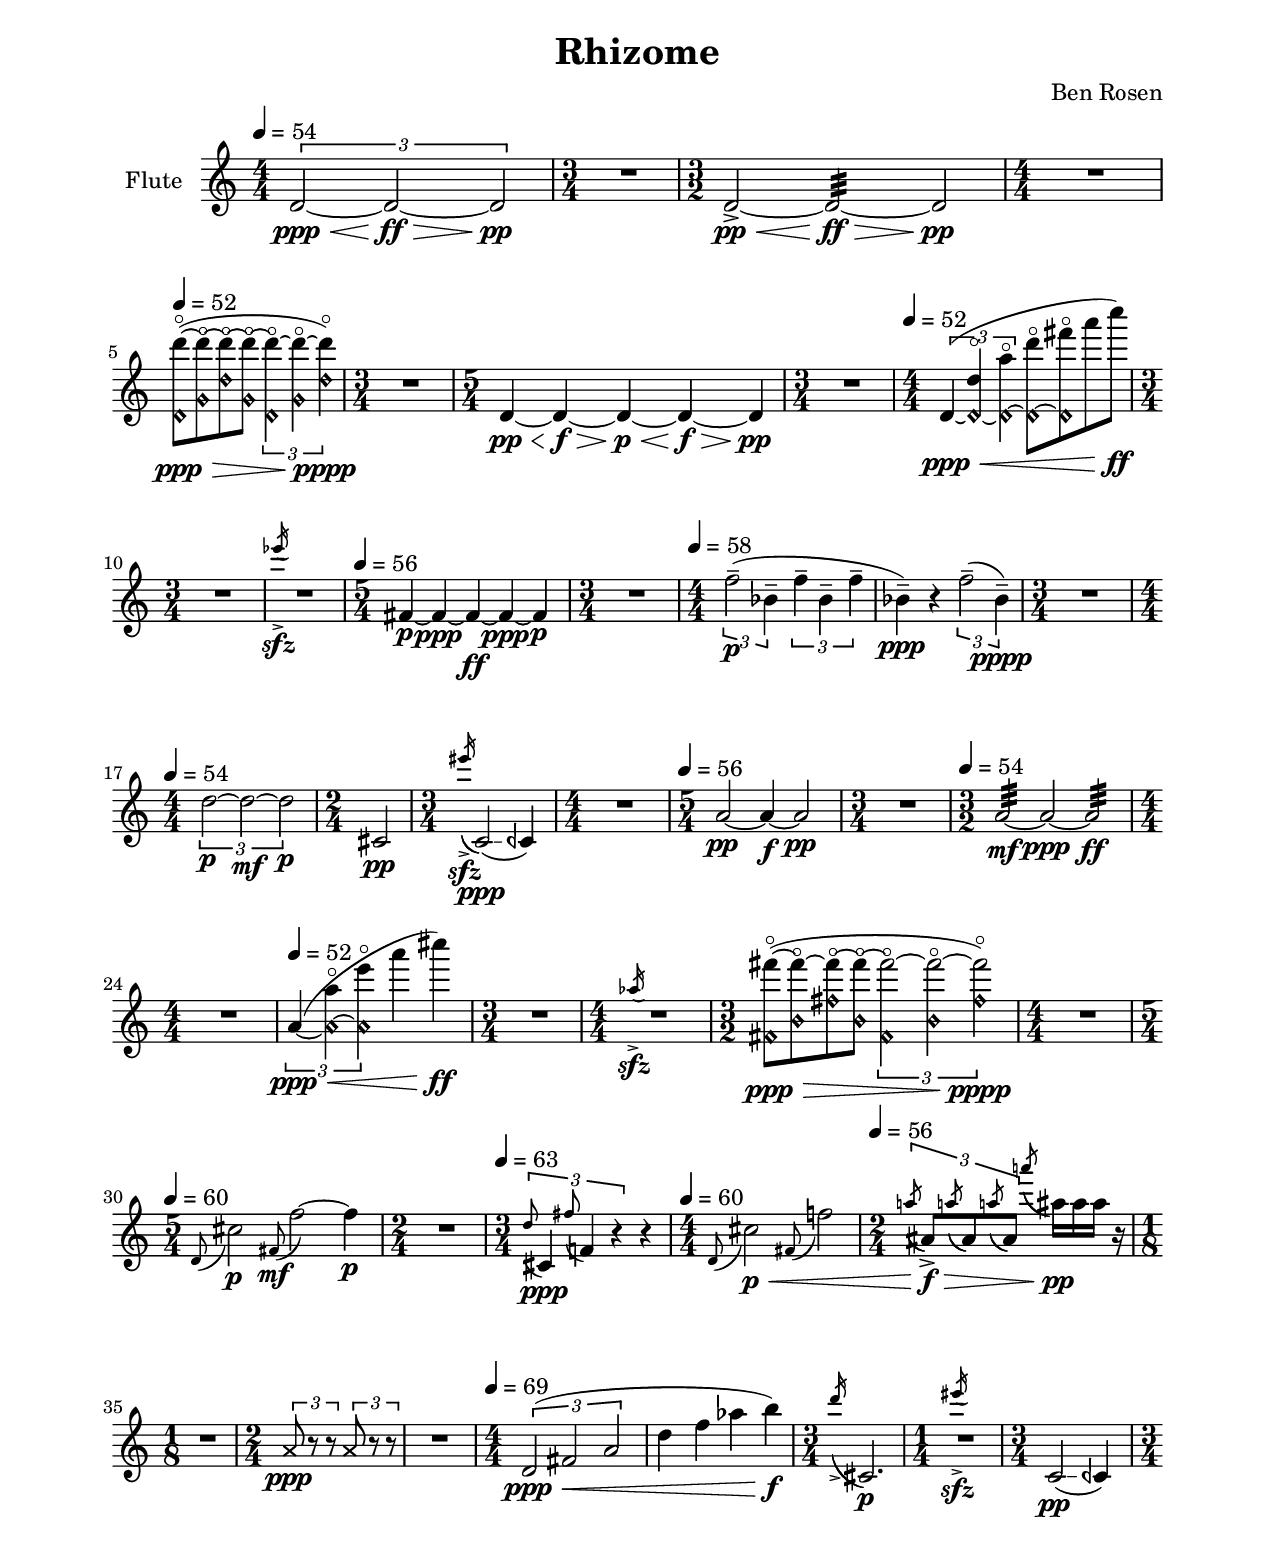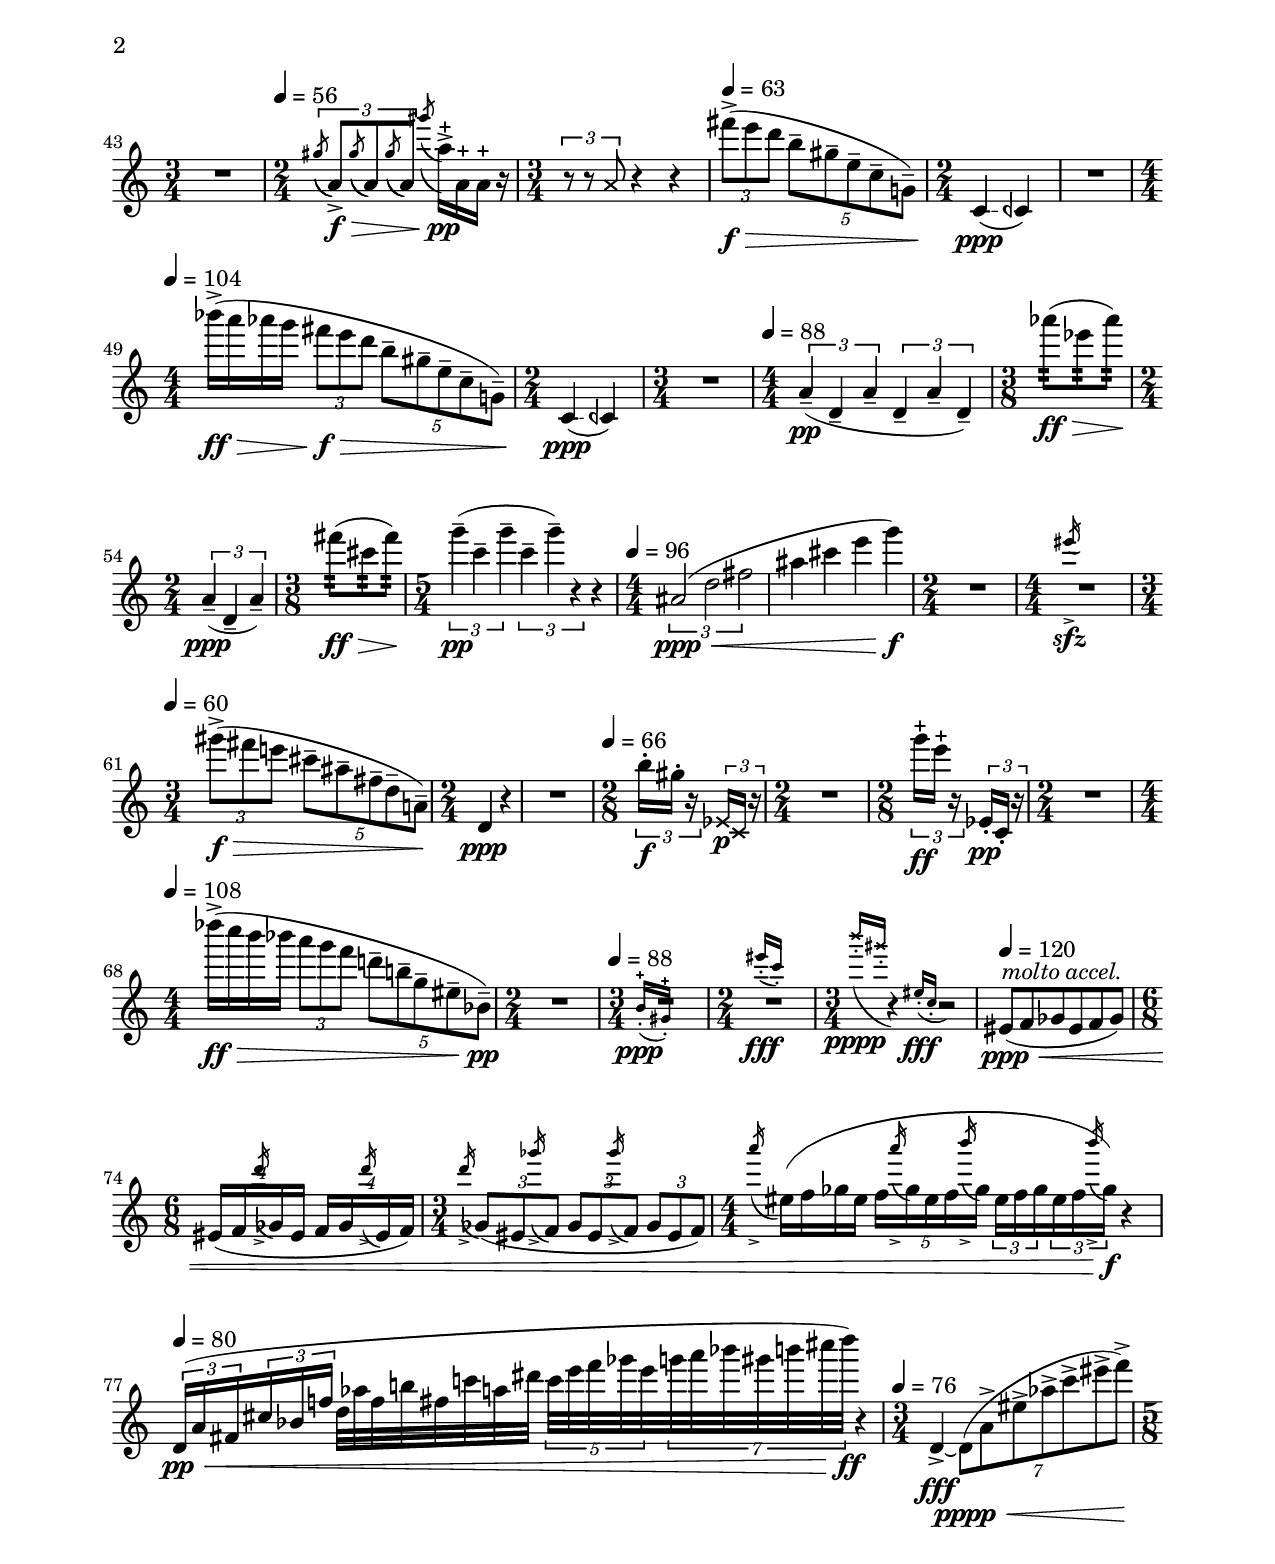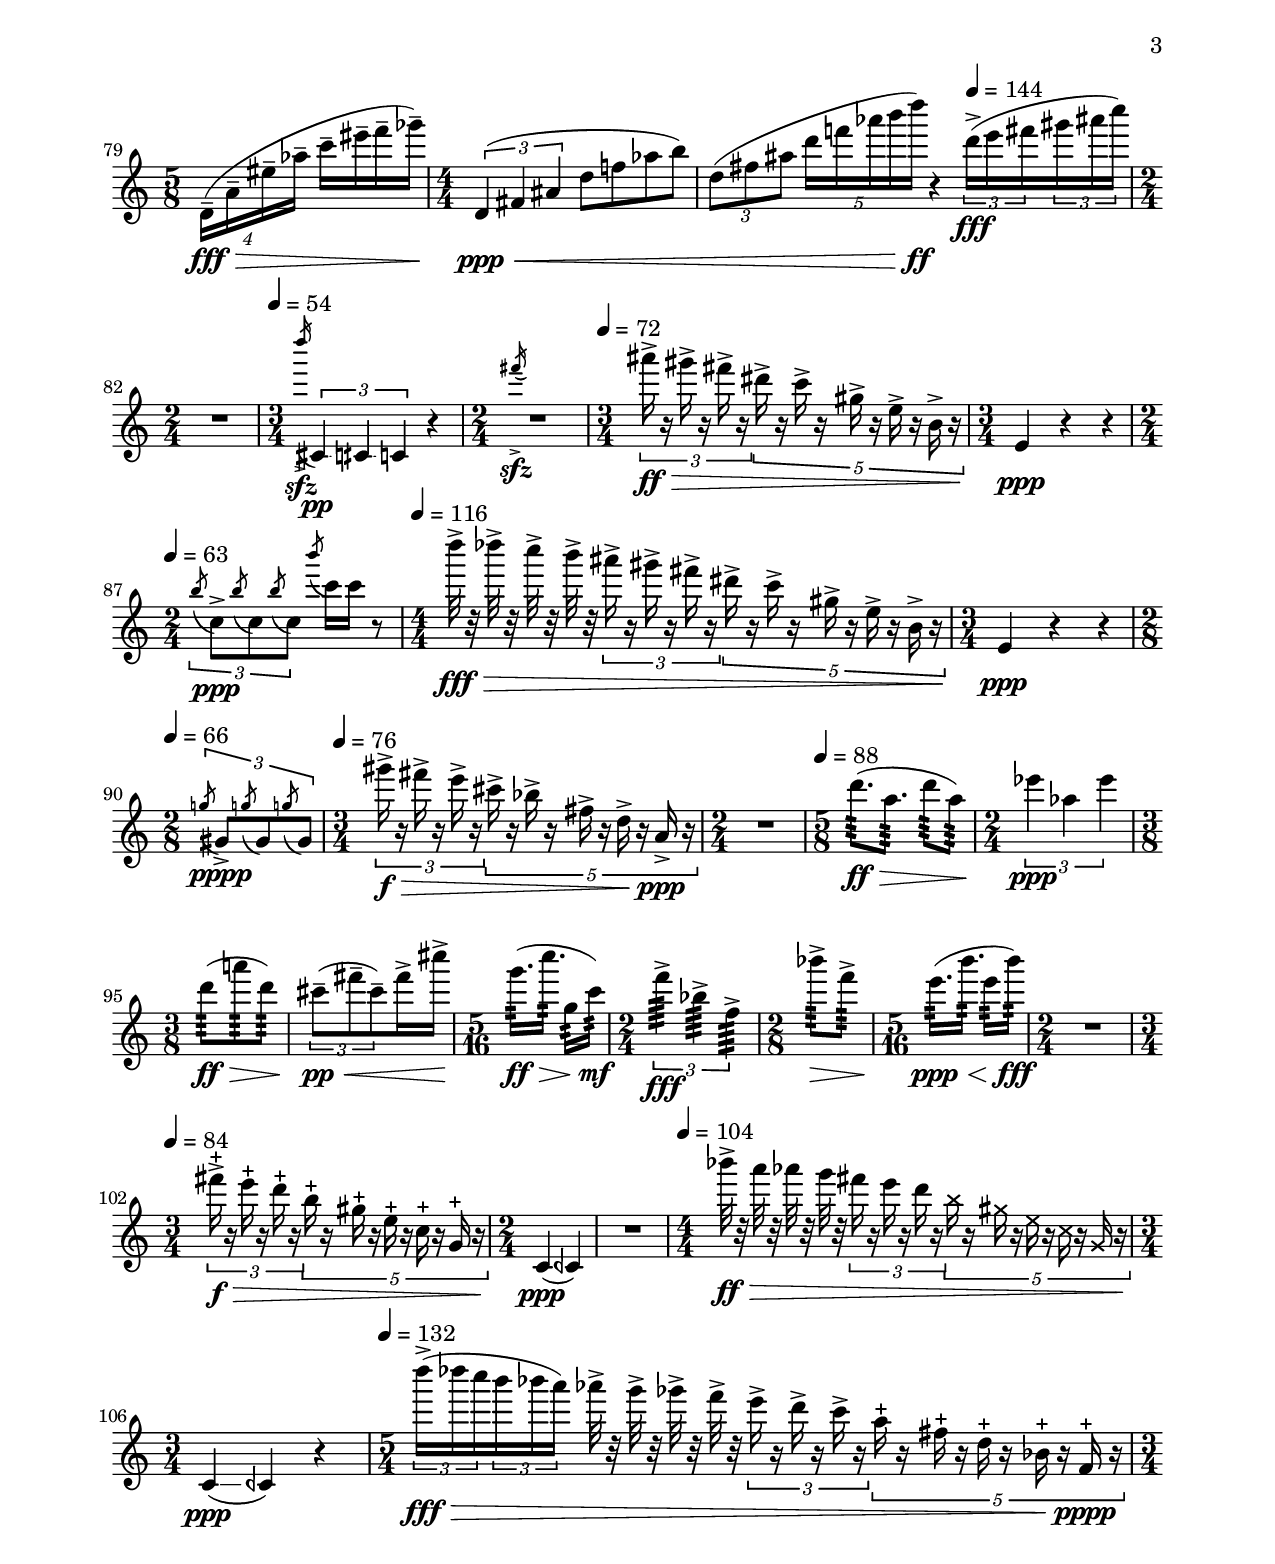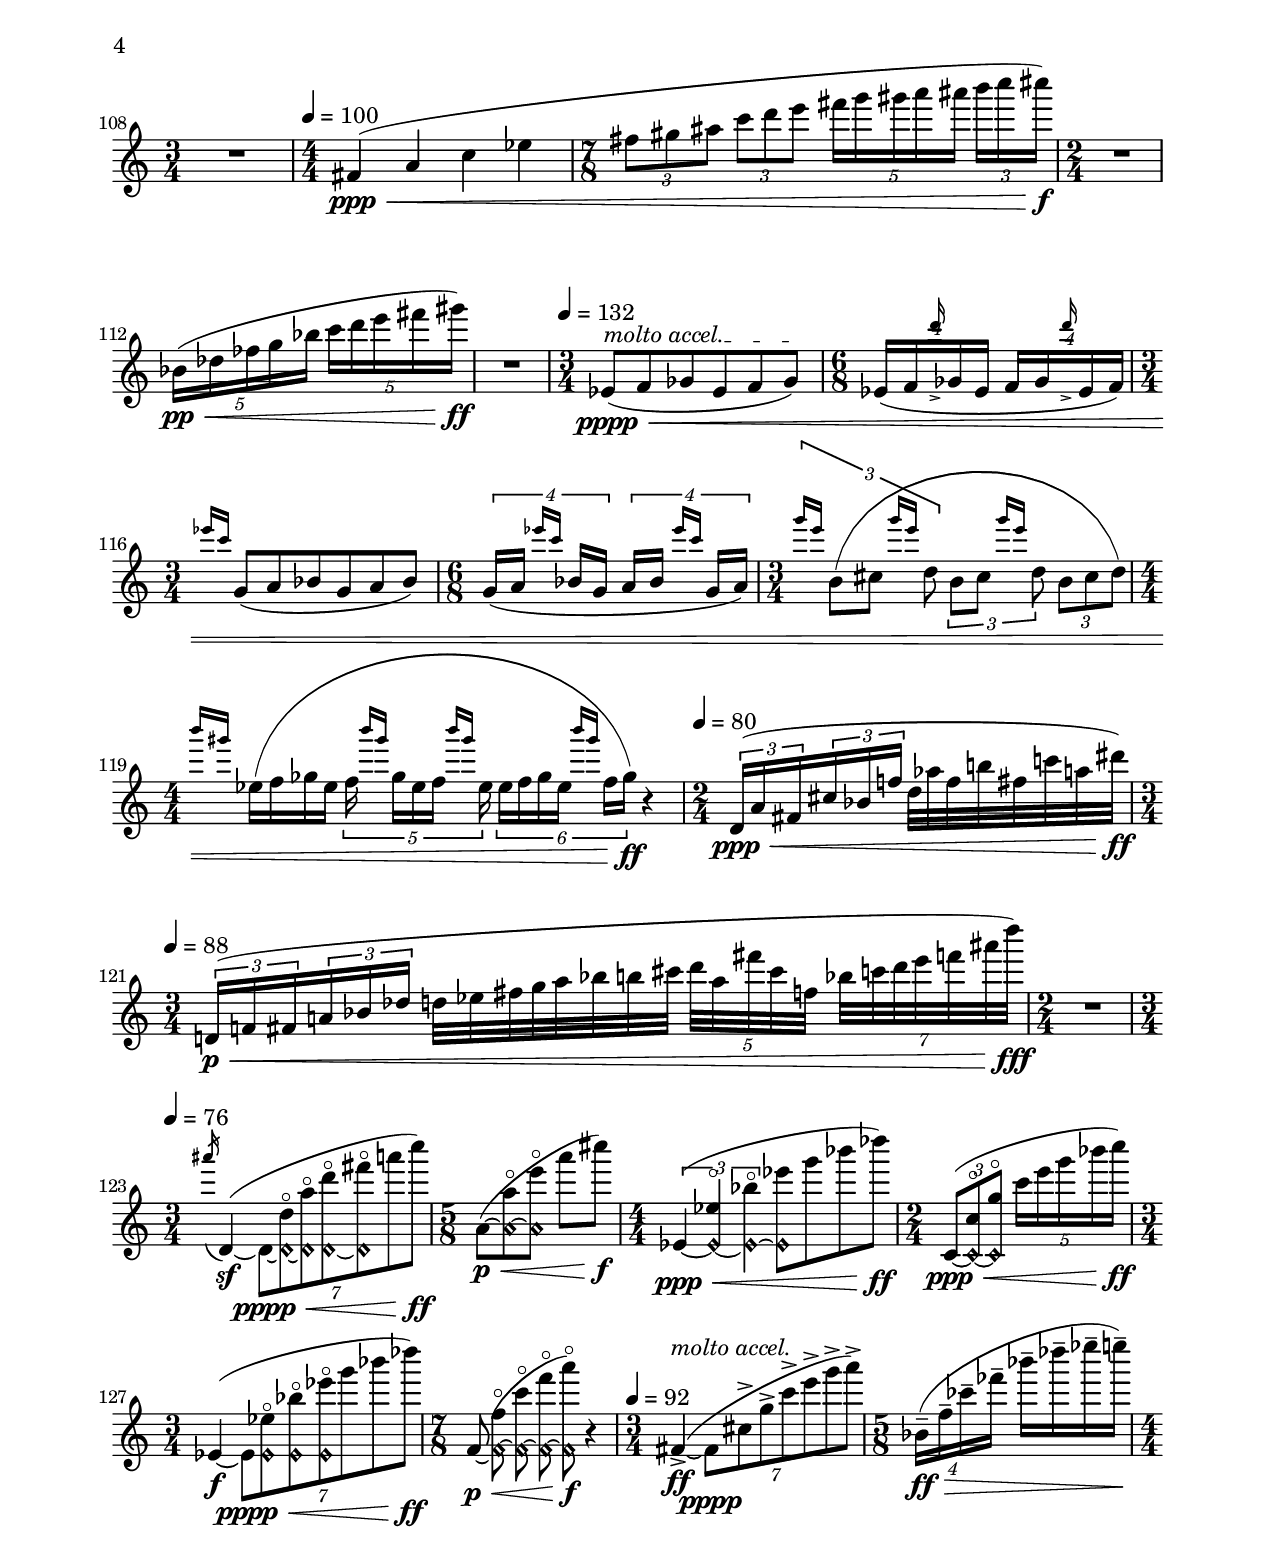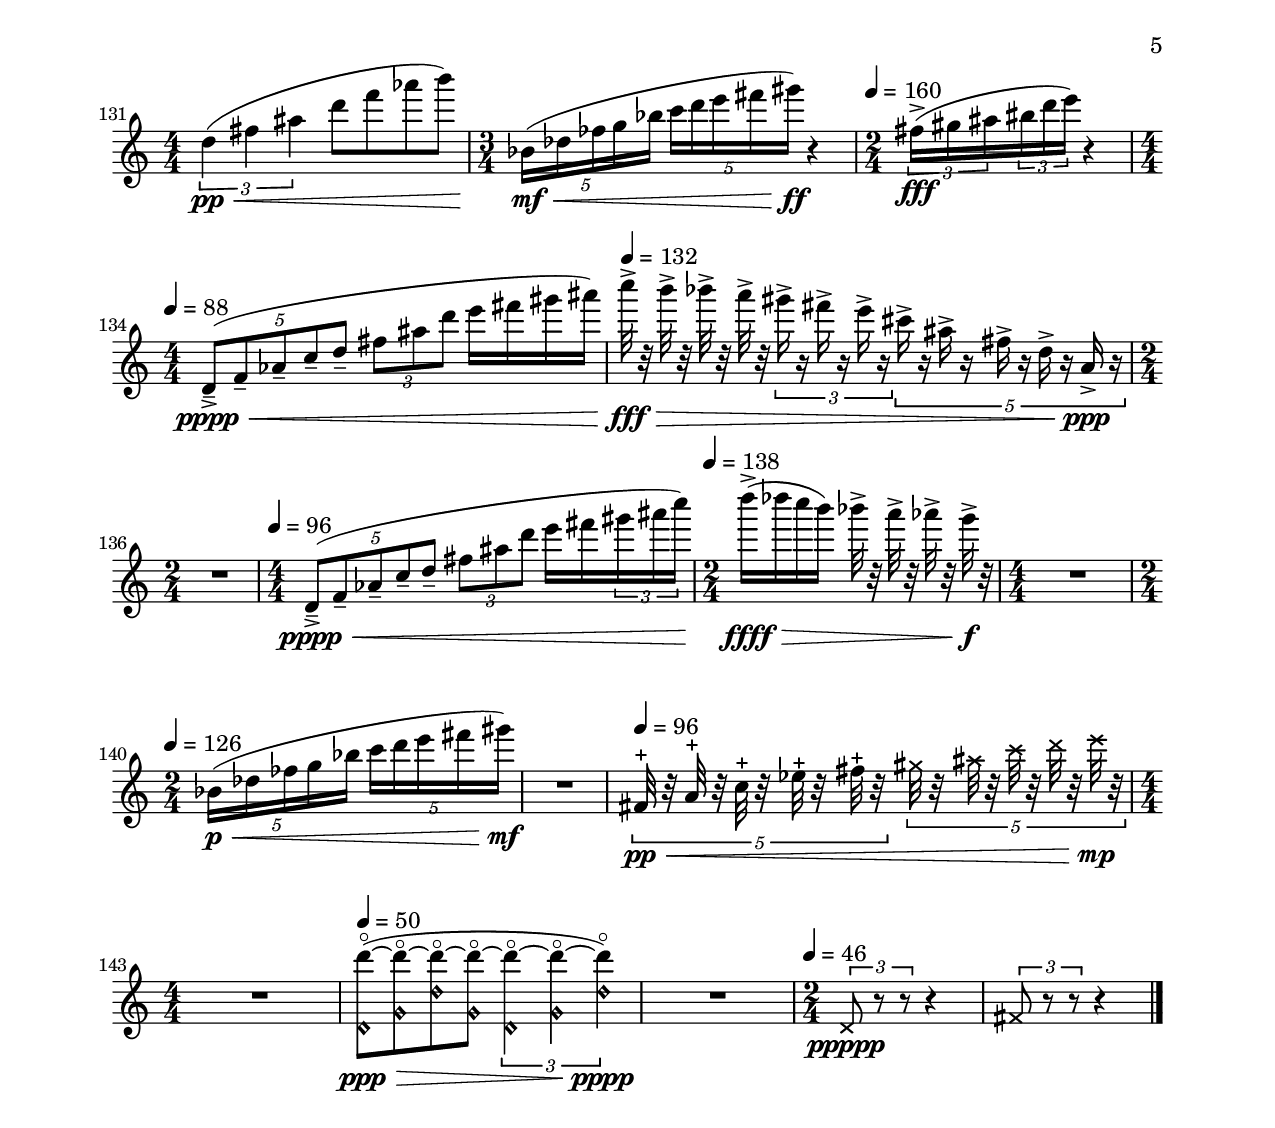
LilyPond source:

\version "2.23.82"

\include "settings.ily"
\include "style.ily"

\header {
  title = "Rhizome"
  composer = "Ben Rosen"
}

time_and_tempo = {
  \numericTimeSignature
  \time 4/4
  \tempo 4 = 54
}

flute = \relative c' {
  \time_and_tempo
  \override Hairpin.minimum-length = #10
  \tuplet 3/2 { d2~\ppp\< d~\ff\> d\pp } |

  \time 3/4
  R2. |

  \time 3/2
  d2~->\pp\< d:32~\ff\> d\pp |

  \time 4/4
  R1 |

  \tempo 4 = 52
  <d''\flageolet d,,\harmonic>8(\ppp\>~
  <d\flageolet g,,\harmonic>~
  <d\flageolet d,\harmonic>~
  <d\flageolet g,,\harmonic>~
  \tuplet 3/2 {
    <d\flageolet d,,\harmonic>4~
    <d\flageolet g,,\harmonic>~
    <d\flageolet d,\harmonic>)\pppp
  }  |

  \time 3/4
  R2. |

  \time 5/4
  \override Hairpin.minimum-length = #6
  d,,4~\pp\< d~\f\> d~\p\< d~\f\> d\pp  |

  \time 3/4
  R2. |

  \tempo 4 = 52
  \time 4/4
  \tuplet 3/2 {
    d4\ppp\<(~
    <d'\flageolet d,\harmonic~>
    <a'\flageolet d,,\harmonic~>
  }
  <d\flageolet d,,\harmonic~>8
  <fs\flageolet d,,\harmonic>
  a c\ff)

  \time 3/4
  R2. |
  \acciaccatura ef,16->\sfz R2. |

  \tempo 4 = 56
  \time 5/4
  fs,,4\p~ fs\ppp~ fs\ff~ fs\ppp~ fs\p |

  \time 3/4
  R2. |

  \tempo 4 = 58
  \time 4/4
  \tuplet 3/2 { f'2(--\p bf,4-- } \tuplet 3/2 { f'-- bf,-- f'-- } |
  bf,--\ppp) r \tuplet 3/2 { f'2(-- bf,4)--\pppp } |
  \time 3/4

  R2. |
  \time 4/4

  \tempo 4 = 54
  \tuplet 3/2 { d2\p~ d\mf~ d\p } |

  \time 2/4
  cs,2\pp |

  \time 3/4
  \acciaccatura es''16(->\sfz c,,2)\ppp\glissando( cqf4) |

  \time 4/4
  R1 |

  \tempo 4 = 56
  \time 5/4
  a'2\pp~ a4\f~ a2\pp

  \time 3/4
  R2. |

  \tempo 4 = 54
  \time 3/2
  a2:32\mf~ a\ppp~ a:32\ff

  \time 4/4
  R1 |

  \tempo 4 = 52
  \tuplet 3/2 {
    a4\ppp\<(~
    <a'\flageolet a,\harmonic~>
    <e'\flageolet a,,\harmonic>
  }
  a cs\ff) |

  \time 3/4
  R2. |

  \time 4/4
  \acciaccatura af,16->\sfz R1 |

  \time 3/2
  <fs'\flageolet fs,,\harmonic>8(\ppp\>~
  <fs\flageolet b,,\harmonic>~
  <fs\flageolet fs,\harmonic>~
  <fs\flageolet b,,\harmonic>~
  \tuplet 3/2 {
    <fs\flageolet fs,,\harmonic>2~
    <fs\flageolet b,,\harmonic>~
    <fs\flageolet fs,\harmonic>)\pppp
  } |

  \time 4/4
  R1 |

  \tempo 4 = 60
  \time 5/4
  \appoggiatura d,,8 cs'2\p \appoggiatura fs,8\mf f'2~ f4\p |

  \time 2/4
  R2 |

  \tempo 4 = 63
  \time 3/4
  \tuplet 3/2 { \appoggiatura d8 cs,4\ppp \appoggiatura fs'8 f,!4 r } r

  \tempo 4 =60
  \time 4/4
  \appoggiatura d8 cs'2\p\< \appoggiatura fs,8 f'!2 |

  \tempo 4 = 56
  \time 2/4
  \tuplet 3/2 {
    \acciaccatura a!8( as,8->\f\>)
    \acciaccatura a'!8( as,)
    \acciaccatura a'!8( as,)
  }
  \acciaccatura a''!8( as,16\pp) as as r |

  \time 1/8
  R8 |

  \time 2/4

  \xNotesOn
  \tuplet 3/2 { a,8\ppp r r } \tuplet 3/2 {a r r }
  \xNotesOff |

  R2 |

  \tempo 4 = 69
  \time 4/4
  \tuplet 3/2 {d,2\ppp\<( fs a } |
  d4 f af b\f) |

  \time 3/4
  \acciaccatura d16->( cs,,2.\p) |

  \time 1/4
  \acciaccatura es''16->\sfz R4 |

  \time 3/4
  c,,2\pp\glissando( cqf4) |

  \time 3/4
  R2. |

  \tempo 4 = 56
  \time 2/4
  \tuplet 3/2 {
    \acciaccatura gs''8( a,8->\f\>)
    \acciaccatura gs'8( a,)
    \acciaccatura gs'8( a,)
  }
  \acciaccatura gs''8( a,16->-+\pp) a,-+ a-+ r |

  \time 3/4
  \xNotesOn
  \tuplet 3/2 { r8 r a }
  \xNotesOff r4 r |

  \tempo 4 = 63
  \tuplet 3/2 { fs''8(->\f\> e d } \tuplet 5/4 { b-- gs-- e-- c-- g!--) } |

  \time 2/4
  c,4(\ppp\glissando cqf) |
  R2 |

  \tempo 4 = 104
  \time 4/4
  bf'''16->\ff\>( a af g
  \tuplet 3/2 { fs8\f\> e d }
  \tuplet 5/4 { b-- gs-- e-- c-- g!--) } |

  \time 2/4
  c,4(\ppp\glissando cqf) |

  \time 3/4
  R2. |

  \tempo 4 = 88
  \time 4/4
  \tuplet 3/2 { a'4--\pp( d,-- a'--} \tuplet 3/2 { d,-- a'-- d,--) }

  \time 3/8
  af'''8:32\ff\>( ef:32 af:32) |

  \time 2/4
  \tuplet 3/2 { a,,4--\ppp( d,-- a'--)} |

  \time 3/8
  fs''8:32\ff\>( cs:32 fs:32) |

  \time 5/4
  \tuplet 3/2 { g4--\pp( c,-- g'--} \tuplet 3/2 { c,-- g'--) r } r

  \tempo 4 = 96
  \time 4/4
  \tuplet 3/2 {as,,2\ppp\<( d fs } |
  as4 cs e g\f) |

  \time 2/4
  R2 |

  \time 4/4
  \acciaccatura es16->\sfz R1 |

  \tempo 4 = 60
  \time 3/4
  \tuplet 3/2 { gs8(->\f\> fs e! } \tuplet 5/4 { cs-- as-- fs-- d-- a!--) } |

  \time 2/4
  d,4\ppp r |
  R2 |

  \tempo 4 = 66
  \time 2/8
  \tuplet 3/2 { b''16-.\f gs-. r} \xNotesOn \tuplet 3/2 { ef,\p c r} \xNotesOff

  \time 2/4
  R2 |

  \time 2/8
  \tuplet 3/2 { g'''16-+\ff e-+ r} \tuplet 3/2 { ef,,-.\pp c-. r}

  \time 2/4
  R2 |

  \tempo 4 = 108
  \time 4/4
  df'''16->\ff\>( c b bf
  \tuplet 3/2 { a8 g f }
  \tuplet 5/4 { d!-- b!-- g-- es-- bf--\pp) } |

  \time 2/4
  R2 |

  \tempo 4 = 88
  \time 3/4
  \acciaccatura { b16-+-.\ppp gs-+-. }
  R2. |

  \time 2/4
  \acciaccatura { es''16-.\fff c-. }
  R2 |

  \time 3/4
  \xNotesOn
  \acciaccatura { b'16-.\pppp gs-. }
  \xNotesOff
  r4 \acciaccatura { es,16-.\fff c-. } r2 |

  \tempo 4 = 120
  \override TextSpanner.bound-details.left.text = "molto accel."
  es,8\ppp\<(\startTextSpan f gf es f gf)\stopTextSpan

  \time 6/8
  \tuplet 4/6 {
    es16( f \acciaccatura d''-> gf,, es
  }
  \tuplet 4/6 {
    f gf \acciaccatura d''-> es,, f)
  } |

  \time 3/4
  \acciaccatura d''16->
  \tuplet 3/2 {
    gf,,8( es
    \acciaccatura gf''16-> f,,8
  }
  \tuplet 3/2 {
    gf8 es \acciaccatura gf''16-> f,,8
  }
  \tuplet 3/2 { gf8 es f) } |

  \time 4/4
  \acciaccatura a''16-> es,16( f gf es
  \tuplet 5/4 {
    f \acciaccatura a'-> gf, es f \acciaccatura b'-> gf,
  }
  \tuplet 3/2 { es f gf }
  \tuplet 3/2 { es f \acciaccatura b'-> gf,\f) } r4 |

  \tempo 4 = 80
  \tuplet 3/2 { d,16\pp\<( a' fs }
  \tuplet 3/2 { cs' bf f'! } d32 af' f b! fs c'! a! ds
  \tuplet 5/4 { c e f gf e }
  \tuplet 7/4 { g a bf gs b! cs d\ff) } r4 |

  \tempo 4 = 76
  \time 3/4
  d,,,->\fff~ \tuplet 7/4 { d8\pppp\<( a'-> es'-> af->  c-> es-> f->) } |

  \time 5/8
  \tuplet 4/6 {d,,16--\fff\>( a'-- es'-- af-- } c-- es-- f-- gf--) |

  \time 4/4
  \tuplet 3/2 { d,,4\ppp\<( fs as } d8 f! af b) |
  \tuplet 3/2 { d,8( fs as } \tuplet 5/4 { d16 f! af b d\ff) } r4

  \tempo 4 = 144
  \tuplet 3/2 { d,16->\fff( e fs } \tuplet 3/2 { gs as c) }

  \time 2/4
  R2 |

  \tempo 4 = 54
  \time 3/4
  \acciaccatura d16->\sfz
  \tuplet 3/2 { cs,,,4\pp\glissando cqs\glissando c! } r4 |

  \time 2/4
  \acciaccatura fs''16->\sfz
  R2 |

  \tempo 4 = 72
  \time 3/4
  \tuplet 3/2 {as16\ff\>-> r gs-> r fs-> r}
  \tuplet 5/4 {ds-> r c-> r gs-> r e-> r b-> r} |

  \time 3/4
  e,4\ppp r r |

  \tempo 4 = 63
  \time 2/4
  \tuplet 3/2 {
    \acciaccatura b''8 c,8\ppp->
    \acciaccatura b' c,
    \acciaccatura b' c,
  }
  \acciaccatura b'' c,16 c r8 |

  \tempo 4 = 116
  \time 4/4
  d'32\fff\>-> r df-> r c-> r b-> r
  \tuplet 3/2 {as16-> r gs-> r fs-> r }
  \tuplet 5/4 { ds-> r c-> r gs-> r e-> r b-> r } |

  \time 3/4
  e,4\ppp r r |

  \tempo 4 = 66
  \time 2/8
  \tuplet 3/2 {
    \acciaccatura g'!8 gs,\pppp-> \acciaccatura g'! gs, \acciaccatura g'! gs,
  } |

  \tempo 4 = 76
  \time 3/4
  \tuplet 3/2 {gs''16\f\>-> r fs-> r e-> r}
  \tuplet 5/4 {cs-> r bf-> r fs-> r d-> r a\ppp-> r} |

  \time 2/4
  R2 |

  \tempo 4 = 88
  \time 5/8
  d'8.:64\ff\>( a:64 d8:64 a:64) |

  \time 2/4
  \tuplet 3/2 {ef'4\ppp af, ef'} |

  \time 3/8
  d8:64\ff\>( a'!:64 d,:64) |
  \tuplet 3/2 {cs--\pp\<( fs-- cs--)} fs16-> cs'-> |

  \time 5/16
  g16.:64\ff\>( c:64 g,16:64[ c:64]\mf) |

  \time 2/4
  \tuplet 3/2 {f4:64\fff-> bf,:64-> f:64->} |

  \time 2/8
  bf'8:64->\>[ f:64->] |

  \time 5/16
  e16.:64\ppp\<( b':64 e,16:64[ b':64\fff)] |

  \time 2/4
  R2 |

  \tempo 4=84
  \time 3/4
  \tuplet 3/2 {fs16\f\>->-+ r e-+ r d-+ r}
  \tuplet 5/4 {b-+ r gs-+ r e-+ r c-+ r g-+ r} |

  \time 2/4
  c,4(\ppp\glissando cqf) |
  R2 |

  \tempo 4=104
  \time 4/4
  bf'''32\ff\>-> r a r af r g r
  \tuplet 3/2 {fs16 r e r d r }
  \tuplet 5/4 {\xNotesOn b r gs r e r c r g r \xNotesOff } |

  \time 3/4
  c,4(\ppp\glissando cqf) r |

  \tempo 4=132
  \time 5/4
  \tuplet 3/2 {d'''16->\fff\>( df c}
  \tuplet 3/2 {b bf a)} af32-> r g-> r gf-> r f-> r
  \tuplet 3/2 {e16-> r d-> r c-> r }
  \tuplet 5/4 {a-+ r fs-+ r d-+ r bf-+ r f\pppp-+ r } |

  \time 3/4
  R2. |

  \tempo 4=100
  \time 4/4
  fs4\ppp\<( a c  ef |

  \time 7/8
  \tuplet 3/2 { fs8 gs as }
  \tuplet 3/2 { c d e } \tuplet 5/4 { fs16 g gs a as } \tuplet 3/2 { b c cs\f) } |

  \time 2/4
  R2 |
  \tuplet 5/4 { bf,,16\pp\<( df ff g bf } \tuplet 5/4 { c d e fs gs\ff) } |
  R2 |

  \tempo 4=132
  \time 3/4
  \override TextSpanner.bound-details.left.text = "molto accel."
  ef,,8\pppp\<(\startTextSpan f gf ef f gf)\stopTextSpan |

  \time 6/8
  \tuplet 4/6 {ef16( f \grace d''-> gf,, ef} \tuplet 4/6 {f gf \grace d''-> ef,, f)} |

  \time 3/4
  \grace {ef'' c} g,8( a bf g a bf) |

  \time 6/8
  \tuplet 4/6 {g16( a \grace {ef'' c} bf, g} \tuplet 4/6 {a bf \grace {ef' c} g, a)} |

  \time 3/4
  \tuplet 3/2 {\grace {g'' e} b,8( cs \grace {g''16 e} d,8} \tuplet 3/2 {b cs \grace {g''16 e} d,8} \tuplet 3/2 {b8 cs d)} |

  \time 4/4
  \grace {b''16 gs} ef,( f gf ef \tuplet 5/4 {f \grace {b'16 gs} gf, ef f \grace {b'16 gs} ef,} \tuplet 6/4 {ef f gf ef \grace {b''16 gs} f, gf\ff)} r4 |

  \tempo 4=80
  \time 2/4
  \tuplet 3/2 {d,16\ppp\<( a' fs } \tuplet 3/2 { cs' bf f'! } d32 af' f b! fs c'! a! ds)\ff |

  \tempo 4=88
  \time 3/4
  \tuplet 3/2 {d,,!16\p\<( f! fs} \tuplet 3/2 {a! bf df!} d32 ef fs g a bf b cs \tuplet 5/4 {d[ a fs' cs f,]} \tuplet 7/4 {bf c d e f as d\fff)} |

  \time 2/4
  R2 |

  \tempo 4=76
  \time 3/4
  \acciaccatura as16 d,,,4\sf~( \tuplet 7/4 {d8\pppp\<_~ <d'\flageolet d,\harmonic_~> <a'\flageolet d,,\harmonic> <d\flageolet d,,\harmonic_~> <fs\flageolet d,,\harmonic> a c\ff)} |

  \time 5/8
  a,,\p\<(~ <a'\flageolet a,\harmonic~> <e'\flageolet a,,\harmonic> a cs\f) |

  \time 4/4
  \tuplet 3/2 { ef,,,4\ppp\<(~ <ef'\flageolet ef,\harmonic~> <bf'\flageolet ef,,\harmonic~> } <ef ef,,\harmonic>8 g bf df\ff) |

  \time 2/4
  \tuplet 3/2 { c,,,\ppp\<~( <c'\flageolet c,\harmonic~> <g'\flageolet c,,\harmonic> } \tuplet 5/4 { c16 e g bf c\ff) } |

  \time 3/4
  ef,,,4\f~( \tuplet 7/4 { ef8\pppp\< <ef'\flageolet ef,\harmonic> <bf'\flageolet ef,,\harmonic> <ef\flageolet ef,,\harmonic> g bf df\ff) } |

  \time 7/8
  f,,,\p\<(~ <f'\flageolet f,\harmonic~> <c'\flageolet f,,\harmonic~> <f\flageolet f,,\harmonic~> <a\flageolet f,,\harmonic>\f) r4 |

  \tempo 4=92
  \time 3/4
  fs,,->\ff~(^\markup { \italic "molto accel." } \tuplet 7/4 { fs8\pppp cs'-> g'-> c-> e-> g-> a->) } |

  \time 5/8
  \tuplet 4/6 { bf,,16--\ff\>( f'-- cf'-- ff-- } bf-- df-- ef-- e--) |

  \time 4/4
  \tuplet 3/2 { d,,4\pp\<( fs as } d8 f af b) |

  \time 3/4
  \tuplet 5/4 { bf,,16\mf\<( df ff g bf } \tuplet 5/4 { c d e fs gs\ff) } r4 |

  \tempo 4=160
  \time 2/4
  \tuplet 3/2 { fs,16->\fff( gs as } \tuplet 3/2 { bs d e) } r4 |

  \tempo 4=88
  \time 4/4
  \tuplet 5/4 { d,,8(--->\pppp\< f-- af-- c-- d-- }
\tuplet 3/2 { fs as d }
e16 fs gs as) |

\tempo 4=132
c32->\fff\> r b-> r bf-> r a-> r \tuplet 3/2 { gs16-> r fs-> r e-> r } \tuplet 5/4 { cs-> r as-> r fs-> r d-> r a->\ppp r } |

\time 2/4
R2 |

\tempo 4=96
\time 4/4
\tuplet 5/4 { d,8--->\pppp\<( f-- af-- c-- d-- } \tuplet 3/2 { fs as d } e16 fs \tuplet 3/2 { gs as c) } |

\tempo 4=138
\time 2/4
d->\ffff\>( df c b) bf32-> r a-> r af-> r g->\f r |

\time 4/4
R1 |

\tempo 4=126
\time 2/4
\tuplet 5/4 { bf,,16\p\<( df ff g bf } \tuplet 5/4 { c d e fs gs\mf) } |
R2 |

\tempo 4=96
\tuplet 5/4 { fs,,32-+\pp\< r a-+ r c-+ r ef-+ r fs-+ r } \tuplet 5/4 { \xNotesOn gs r as r c r d r e\mp r \xNotesOff } |

\time 4/4
R1 |

\tempo 4=50
<d\flageolet d,,\harmonic>8(\ppp\>~ <d\flageolet g,,\harmonic>~ <d\flageolet d,\harmonic>~ <d\flageolet g,,\harmonic>~ \tuplet 3/2 { <d\flageolet d,,\harmonic>4~ <d\flageolet g,,\harmonic>~ <d\flageolet d,\harmonic>)\pppp }  |
R1 |

\tempo 4=46
\time 2/4
\tuplet 3/2 { \xNotesOn d,,8\ppppp r r } r4 |
\tuplet 3/2 { \xNotesOn fs8 r r } r4 |
\bar "|."
}

\score {
  \new Staff \with {
    instrumentName = "Flute"
  } {
    \flute
  }
}
